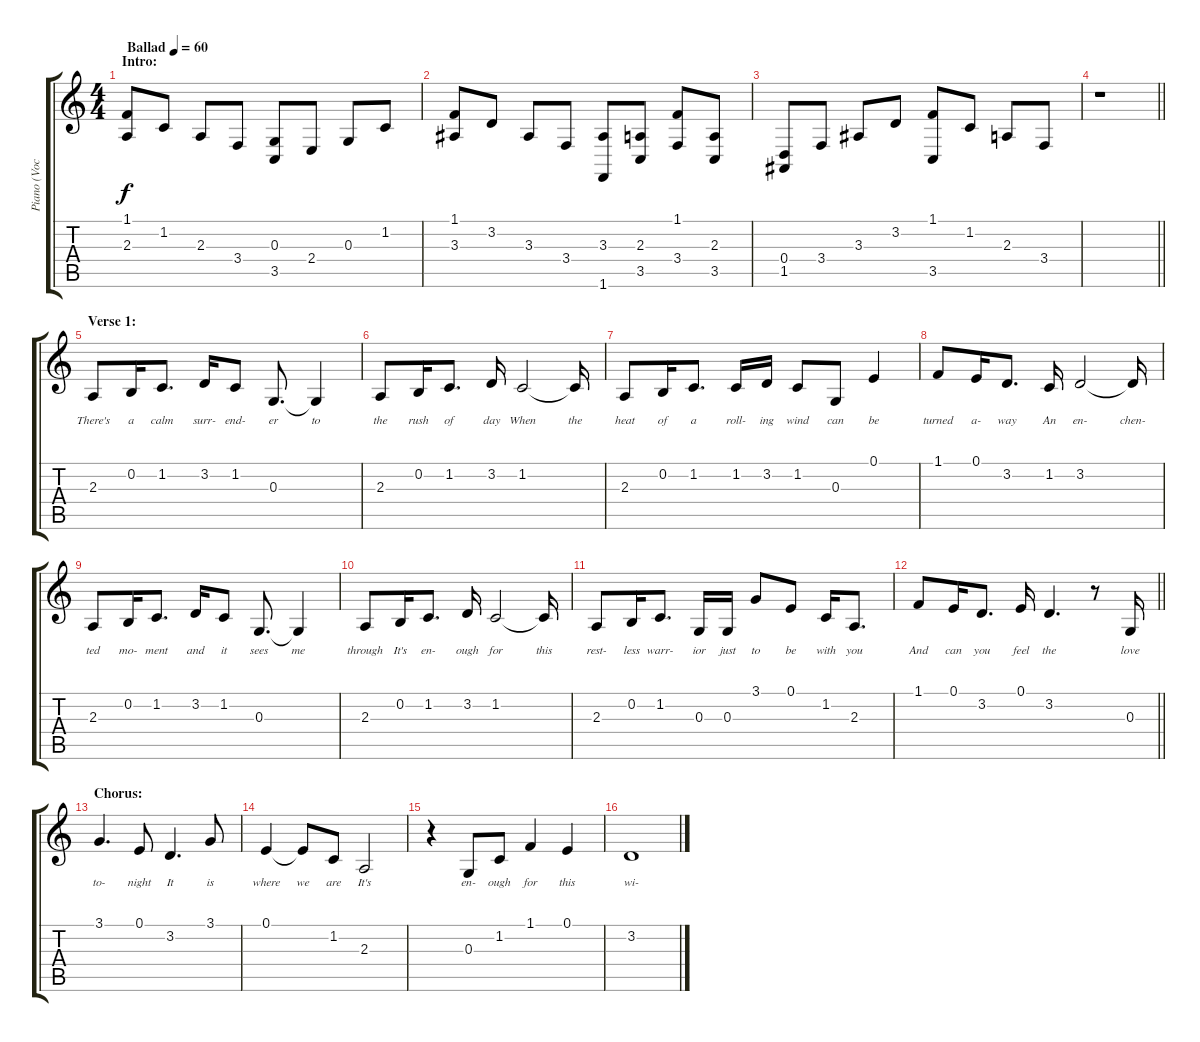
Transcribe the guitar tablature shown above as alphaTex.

\track ("Piano (Vocals)" "Piano (Voc") {instrument acousticgrandpiano}
\staff {score tabs}
\tuning (E4 B3 G3 D3 A2 E2) {hide}
\ts (4 4)
\section ("" "Intro:")
\tempo (60 "Ballad")
\clef g2
\ks c
(1.1 2.3).8{dy f instrument acousticgrandpiano} 1.2.8 2.3.8 3.4.8 (0.3 3.5).8 2.4.8 0.3.8 1.2.8 |
(1.1 3.3).8 3.2.8 3.3.8 3.4.8 (3.3 1.6).8 (2.3 3.5).8 (1.1 3.4).8 (2.3 3.5).8 |
(0.4 1.5).8 3.4.8 3.3.8 3.2.8 (1.1 3.5).8 1.2.8 2.3.8 3.4.8 |
\barLineRight lightlight
r.1 |
\section ("" "Verse 1:")
2.3.8{lyrics (0 "There's") lyrics (1 "") lyrics (2 "") lyrics (3 "") lyrics (4 "")} 0.2.16{lyrics (0 "a") lyrics (1 "") lyrics (2 "") lyrics (3 "") lyrics (4 "")} 1.2.8{d lyrics (0 "calm") lyrics (1 "") lyrics (2 "") lyrics (3 "") lyrics (4 "")} 3.2.16{lyrics (0 "surr-") lyrics (1 "") lyrics (2 "") lyrics (3 "") lyrics (4 "")} 1.2.8{lyrics (0 "end-") lyrics (1 "") lyrics (2 "") lyrics (3 "") lyrics (4 "")} 0.3.8{d lyrics (0 "er") lyrics (1 "") lyrics (2 "") lyrics (3 "") lyrics (4 "")} 0.3{t}.4{lyrics (0 "to") lyrics (1 "") lyrics (2 "") lyrics (3 "") lyrics (4 "")} |
2.3.8{lyrics (0 "the") lyrics (1 "") lyrics (2 "") lyrics (3 "") lyrics (4 "")} 0.2.16{lyrics (0 "rush") lyrics (1 "") lyrics (2 "") lyrics (3 "") lyrics (4 "")} 1.2.8{d lyrics (0 "of") lyrics (1 "") lyrics (2 "") lyrics (3 "") lyrics (4 "")} 3.2.16{lyrics (0 "day") lyrics (1 "") lyrics (2 "") lyrics (3 "") lyrics (4 "")} 1.2.2{lyrics (0 "When") lyrics (1 "") lyrics (2 "") lyrics (3 "") lyrics (4 "")} 1.2{t}.16{lyrics (0 "the") lyrics (1 "") lyrics (2 "") lyrics (3 "") lyrics (4 "")} |
2.3.8{lyrics (0 "heat") lyrics (1 "") lyrics (2 "") lyrics (3 "") lyrics (4 "")} 0.2.16{lyrics (0 "of") lyrics (1 "") lyrics (2 "") lyrics (3 "") lyrics (4 "")} 1.2.8{d lyrics (0 "a") lyrics (1 "") lyrics (2 "") lyrics (3 "") lyrics (4 "")} 1.2.16{lyrics (0 "roll-") lyrics (1 "") lyrics (2 "") lyrics (3 "") lyrics (4 "")} 3.2.16{lyrics (0 "ing") lyrics (1 "") lyrics (2 "") lyrics (3 "") lyrics (4 "")} 1.2.8{lyrics (0 "wind") lyrics (1 "") lyrics (2 "") lyrics (3 "") lyrics (4 "")} 0.3.8{lyrics (0 "can") lyrics (1 "") lyrics (2 "") lyrics (3 "") lyrics (4 "")} 0.1.4{lyrics (0 "be") lyrics (1 "") lyrics (2 "") lyrics (3 "") lyrics (4 "")} |
1.1.8{lyrics (0 "turned") lyrics (1 "") lyrics (2 "") lyrics (3 "") lyrics (4 "")} 0.1.16{lyrics (0 "a-") lyrics (1 "") lyrics (2 "") lyrics (3 "") lyrics (4 "")} 3.2.8{d lyrics (0 "way") lyrics (1 "") lyrics (2 "") lyrics (3 "") lyrics (4 "")} 1.2.16{lyrics (0 "An") lyrics (1 "") lyrics (2 "") lyrics (3 "") lyrics (4 "")} 3.2.2{lyrics (0 "en-") lyrics (1 "") lyrics (2 "") lyrics (3 "") lyrics (4 "")} 3.2{t}.16{lyrics (0 "chen-") lyrics (1 "") lyrics (2 "") lyrics (3 "") lyrics (4 "")} |
2.3.8{lyrics (0 "ted") lyrics (1 "") lyrics (2 "") lyrics (3 "") lyrics (4 "")} 0.2.16{lyrics (0 "mo-") lyrics (1 "") lyrics (2 "") lyrics (3 "") lyrics (4 "")} 1.2.8{d lyrics (0 "ment") lyrics (1 "") lyrics (2 "") lyrics (3 "") lyrics (4 "")} 3.2.16{lyrics (0 "and") lyrics (1 "") lyrics (2 "") lyrics (3 "") lyrics (4 "")} 1.2.8{lyrics (0 "it") lyrics (1 "") lyrics (2 "") lyrics (3 "") lyrics (4 "")} 0.3.8{d lyrics (0 "sees") lyrics (1 "") lyrics (2 "") lyrics (3 "") lyrics (4 "")} 0.3{t}.4{lyrics (0 "me") lyrics (1 "") lyrics (2 "") lyrics (3 "") lyrics (4 "")} |
2.3.8{lyrics (0 "through") lyrics (1 "") lyrics (2 "") lyrics (3 "") lyrics (4 "")} 0.2.16{lyrics (0 "It's") lyrics (1 "") lyrics (2 "") lyrics (3 "") lyrics (4 "")} 1.2.8{d lyrics (0 "en-") lyrics (1 "") lyrics (2 "") lyrics (3 "") lyrics (4 "")} 3.2.16{lyrics (0 "ough") lyrics (1 "") lyrics (2 "") lyrics (3 "") lyrics (4 "")} 1.2.2{lyrics (0 "for") lyrics (1 "") lyrics (2 "") lyrics (3 "") lyrics (4 "")} 1.2{t}.16{lyrics (0 "this") lyrics (1 "") lyrics (2 "") lyrics (3 "") lyrics (4 "")} |
2.3.8{lyrics (0 "rest-") lyrics (1 "") lyrics (2 "") lyrics (3 "") lyrics (4 "")} 0.2.16{lyrics (0 "less") lyrics (1 "") lyrics (2 "") lyrics (3 "") lyrics (4 "")} 1.2.8{d lyrics (0 "warr-") lyrics (1 "") lyrics (2 "") lyrics (3 "") lyrics (4 "")} 0.3.16{lyrics (0 "ior") lyrics (1 "") lyrics (2 "") lyrics (3 "") lyrics (4 "")} 0.3.16{lyrics (0 "just") lyrics (1 "") lyrics (2 "") lyrics (3 "") lyrics (4 "")} 3.1.8{lyrics (0 "to") lyrics (1 "") lyrics (2 "") lyrics (3 "") lyrics (4 "")} 0.1.8{lyrics (0 "be") lyrics (1 "") lyrics (2 "") lyrics (3 "") lyrics (4 "")} 1.2.16{lyrics (0 "with") lyrics (1 "") lyrics (2 "") lyrics (3 "") lyrics (4 "")} 2.3.8{d lyrics (0 "you") lyrics (1 "") lyrics (2 "") lyrics (3 "") lyrics (4 "")} |
\barLineRight lightlight
1.1.8{lyrics (0 "And") lyrics (1 "") lyrics (2 "") lyrics (3 "") lyrics (4 "")} 0.1.16{lyrics (0 "can") lyrics (1 "") lyrics (2 "") lyrics (3 "") lyrics (4 "")} 3.2.8{d lyrics (0 "you") lyrics (1 "") lyrics (2 "") lyrics (3 "") lyrics (4 "")} 0.1.16{lyrics (0 "feel") lyrics (1 "") lyrics (2 "") lyrics (3 "") lyrics (4 "")} 3.2.4{d lyrics (0 "the") lyrics (1 "") lyrics (2 "") lyrics (3 "") lyrics (4 "")} r.8 0.3.16{lyrics (0 "love") lyrics (1 "") lyrics (2 "") lyrics (3 "") lyrics (4 "")} |
\section ("" "Chorus:")
3.1.4{d lyrics (0 "to-") lyrics (1 "") lyrics (2 "") lyrics (3 "") lyrics (4 "")} 0.1.8{lyrics (0 "night") lyrics (1 "") lyrics (2 "") lyrics (3 "") lyrics (4 "")} 3.2.4{d lyrics (0 "It") lyrics (1 "") lyrics (2 "") lyrics (3 "") lyrics (4 "")} 3.1.8{lyrics (0 "is") lyrics (1 "") lyrics (2 "") lyrics (3 "") lyrics (4 "")} |
0.1.4{lyrics (0 "where") lyrics (1 "") lyrics (2 "") lyrics (3 "") lyrics (4 "")} 0.1{t}.8{lyrics (0 "we") lyrics (1 "") lyrics (2 "") lyrics (3 "") lyrics (4 "")} 1.2.8{lyrics (0 "are") lyrics (1 "") lyrics (2 "") lyrics (3 "") lyrics (4 "")} 2.3.2{lyrics (0 "It's") lyrics (1 "") lyrics (2 "") lyrics (3 "") lyrics (4 "")} |
r.4 0.3.8{lyrics (0 "en-") lyrics (1 "") lyrics (2 "") lyrics (3 "") lyrics (4 "")} 1.2.8{lyrics (0 "ough") lyrics (1 "") lyrics (2 "") lyrics (3 "") lyrics (4 "")} 1.1.4{lyrics (0 "for") lyrics (1 "") lyrics (2 "") lyrics (3 "") lyrics (4 "")} 0.1.4{lyrics (0 "this") lyrics (1 "") lyrics (2 "") lyrics (3 "") lyrics (4 "")} |
3.2.1{lyrics (0 "wi-") lyrics (1 "") lyrics (2 "") lyrics (3 "") lyrics (4 "")}
